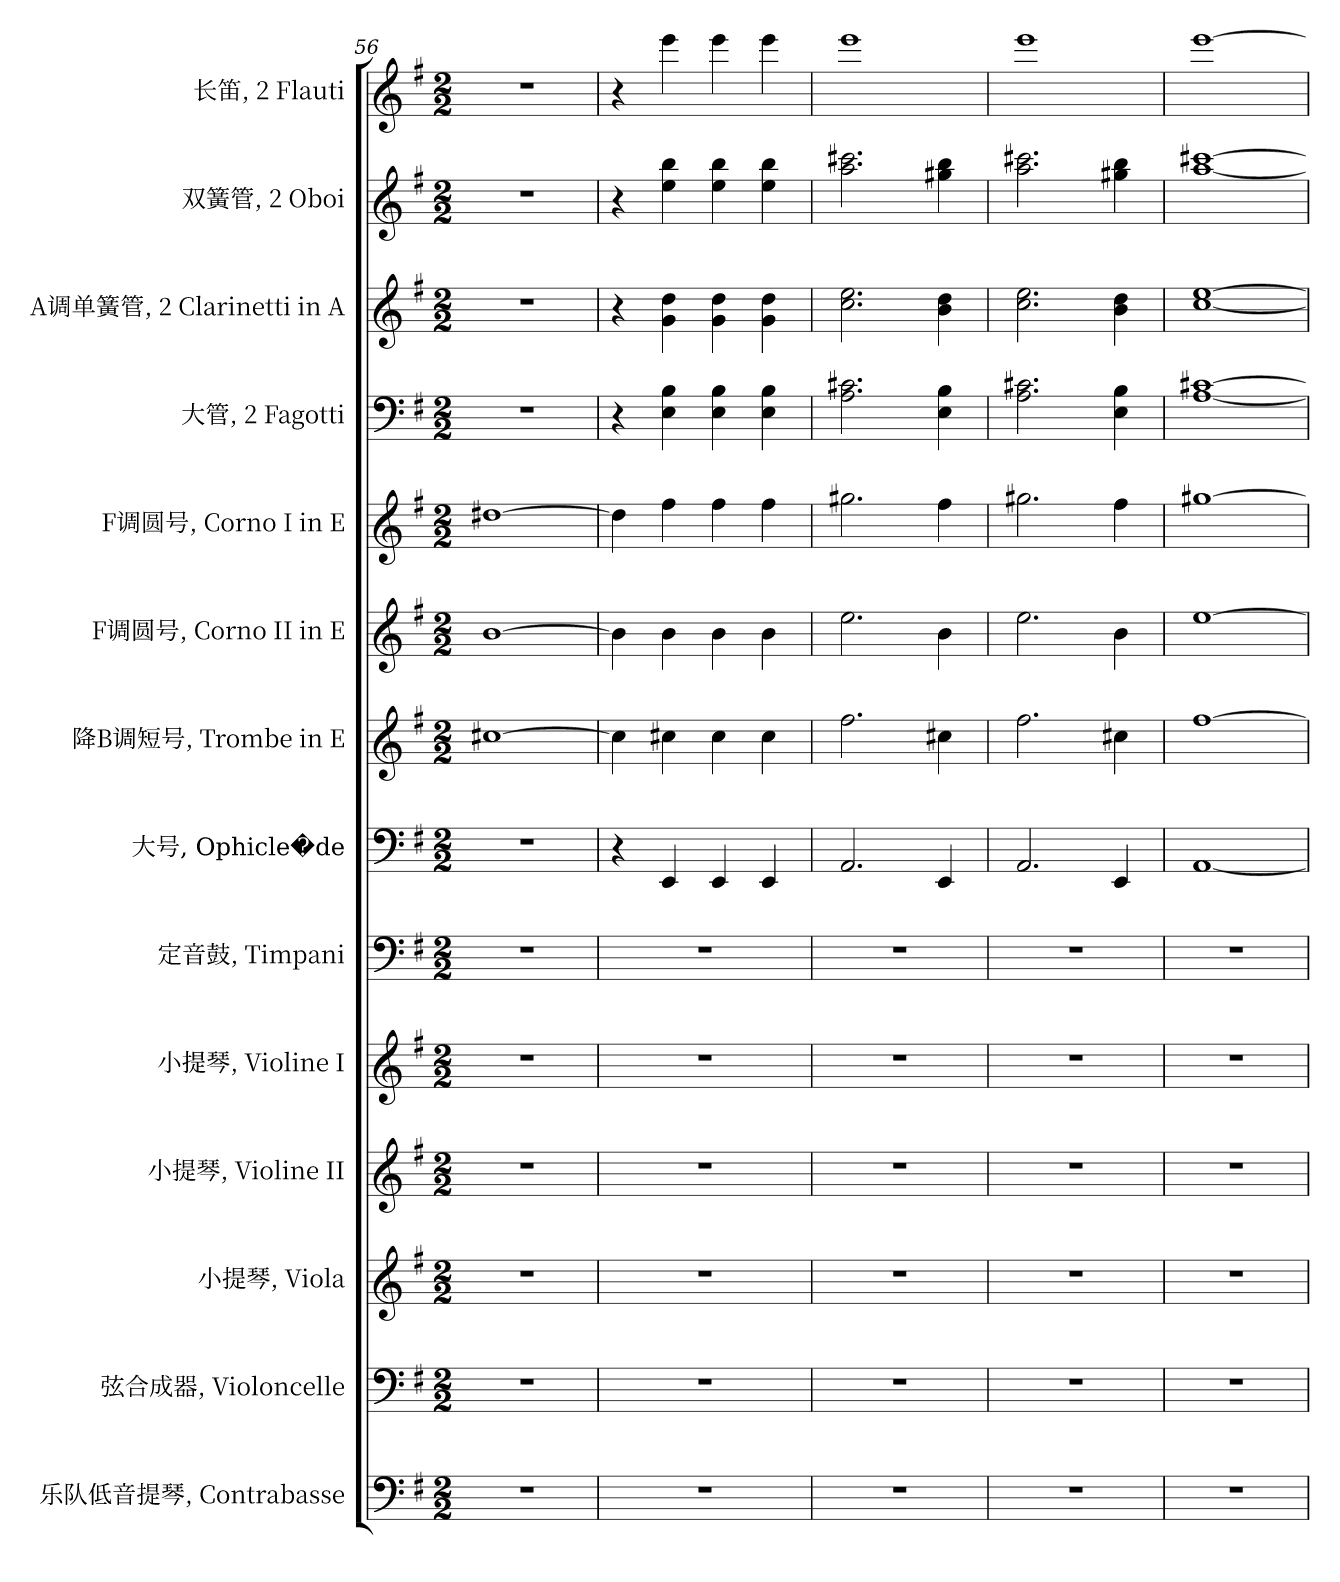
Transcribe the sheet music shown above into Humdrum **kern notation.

**kern	**kern	**kern	**kern	**kern	**kern	**kern	**kern	**kern	**kern	**kern	**kern	**kern	**kern
*part14	*part13	*part12	*part11	*part10	*part9	*part8	*part7	*part6	*part5	*part4	*part3	*part2	*part1
*staff14	*staff13	*staff12	*staff11	*staff10	*staff9	*staff8	*staff7	*staff6	*staff5	*staff4	*staff3	*staff2	*staff1
*I"乐队低音提琴, Contrabasse	*I"弦合成器, Violoncelle	*I"小提琴, Viola	*I"小提琴, Violine II	*I"小提琴, Violine I	*I"定音鼓, Timpani	*I"大号, Ophicle�de	*I"降B调短号, Trombe in E	*I"F调圆号, Corno II in E	*I"F调圆号, Corno I in E	*I"大管, 2 Fagotti	*I"A调单簧管, 2 Clarinetti in A	*I"双簧管, 2 Oboi	*I"长笛, 2 Flauti
*I'Cbs.	*	*	*I'Vln.	*I'Vln.	*I'Timp.	*	*	*	*	*	*I'A Cl.	*I'Ob.	*I'Fl.
*clefF4	*clefF4	*clefG2	*clefG2	*clefG2	*clefF4	*clefF4	*clefG2	*clefG2	*clefG2	*clefF4	*clefG2	*clefG2	*clefG2
*ITrd7c12	*	*	*	*	*	*	*ITrd1c2	*ITrd4c7	*ITrd4c7	*	*ITrd2c3	*	*
*k[f#]	*k[f#]	*k[f#]	*k[f#]	*k[f#]	*k[f#]	*k[f#]	*k[b-]	*k[]	*k[]	*k[f#]	*k[f#c#g#d#]	*k[f#]	*k[f#]
*M2/2	*M2/2	*M2/2	*M2/2	*M2/2	*M2/2	*M2/2	*M2/2	*M2/2	*M2/2	*M2/2	*M2/2	*M2/2	*M2/2
*MM240	*MM240	*MM240	*MM240	*MM240	*MM240	*MM240	*MM240	*MM240	*MM240	*MM240	*MM240	*MM240	*MM240
=56	=56	=56	=56	=56	=56	=56	=56	=56	=56	=56	=56	=56	=56
1r	1r	1r	1r	1r	1r	1r	[1bn	[1e	[1g#X	1r	1r	1r	1r
=57	=57	=57	=57	=57	=57	=57	=57	=57	=57	=57	=57	=57	=57
*	*	*	*	*	*	*	*	*	*	*	*	*	*MM240
1r	1r	1r	1r	1r	1r	4r	4b\]	4e\]	4g#\]	4r	4r	4r	4r
*	*	*	*	*	*	*	*	*	*	*	*	*	*MM260
.	.	.	.	.	.	4EE/	4bn\	4e\	4b\	4E\ 4B\	4e\ 4b\	4ee\ 4bb\	4eee\
*	*	*	*	*	*	*	*	*	*	*	*	*	*MM246
.	.	.	.	.	.	4EE/	4b\	4e\	4b\	4E\ 4B\	4e\ 4b\	4ee\ 4bb\	4eee\
*	*	*	*	*	*	*	*	*	*	*	*	*	*MM260
.	.	.	.	.	.	4EE/	4b\	4e\	4b\	4E\ 4B\	4e\ 4b\	4ee\ 4bb\	4eee\
=58	=58	=58	=58	=58	=58	=58	=58	=58	=58	=58	=58	=58	=58
*	*	*	*	*	*	*	*	*	*	*	*	*	*MM240
1r	1r	1r	1r	1r	1r	2.AA/	2.ee\	2.a\	2.cc#X\	2.A\ 2.c#X\	2.a\ 2.cc#\	2.aa\ 2.ccc#X\	1eee
.	.	.	.	.	.	4EE/	4bn\	4e\	4b\	4E\ 4B\	4g#\ 4b\	4gg#X\ 4bb\	.
=59	=59	=59	=59	=59	=59	=59	=59	=59	=59	=59	=59	=59	=59
*	*	*	*	*	*	*	*	*	*	*	*	*	*MM240
1r	1r	1r	1r	1r	1r	2.AA/	2.ee\	2.a\	2.cc#X\	2.A\ 2.c#X\	2.a\ 2.cc#\	2.aa\ 2.ccc#X\	1eee
.	.	.	.	.	.	4EE/	4bn\	4e\	4b\	4E\ 4B\	4g#\ 4b\	4gg#X\ 4bb\	.
=60	=60	=60	=60	=60	=60	=60	=60	=60	=60	=60	=60	=60	=60
*	*	*	*	*	*	*	*	*	*	*	*	*	*MM240
1r	1r	1r	1r	1r	1r	[1AA	[1ee	[1a	[1cc#X	[1A [1c#X	[1a [1cc#	[1aa [1ccc#X	[1eee
=	=	=	=	=	=	=	=	=	=	=	=	=	=
*-	*-	*-	*-	*-	*-	*-	*-	*-	*-	*-	*-	*-	*-
